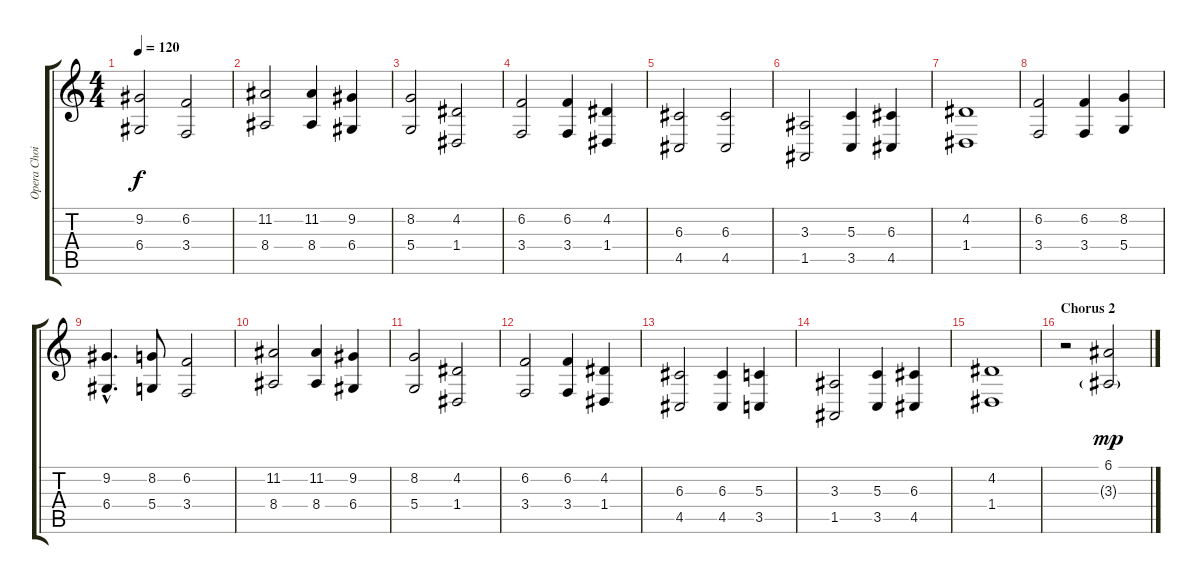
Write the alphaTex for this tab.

\track ("Opera Choir - Male Voices" "Opera Choi") {instrument choiraahs}
\staff {score tabs}
\tuning (E4 B3 G3 D3 A2 E2) {hide}
\ts (4 4)
\tempo 120
\clef g2
\ks c
(9.2 6.4).2{dy f} (6.2 3.4).2 |
(11.2 8.4).2 (11.2 8.4).4 (9.2 6.4).4 |
(8.2 5.4).2 (4.2 1.4).2 |
(6.2 3.4).2 (6.2 3.4).4 (4.2 1.4).4 |
(6.3 4.5).2 (6.3 4.5).2 |
(3.3 1.5).2 (5.3 3.5).4 (6.3 4.5).4 |
(4.2 1.4).1 |
(6.2 3.4).2 (6.2 3.4).4 (8.2 5.4).4 |
(9.2{hac} 6.4{hac}).4{d} (8.2 5.4).8 (6.2 3.4).2 |
(11.2 8.4).2 (11.2 8.4).4 (9.2 6.4).4 |
(8.2 5.4).2 (4.2 1.4).2 |
(6.2 3.4).2 (6.2 3.4).4 (4.2 1.4).4 |
(6.3 4.5).2 (6.3 4.5).4 (5.3 3.5).4 |
(3.3 1.5).2 (5.3 3.5).4 (6.3 4.5).4 |
(4.2 1.4).1 |
\section ("" "Chorus 2")
r.2 (6.1 3.3{g}).2{dy mp}
